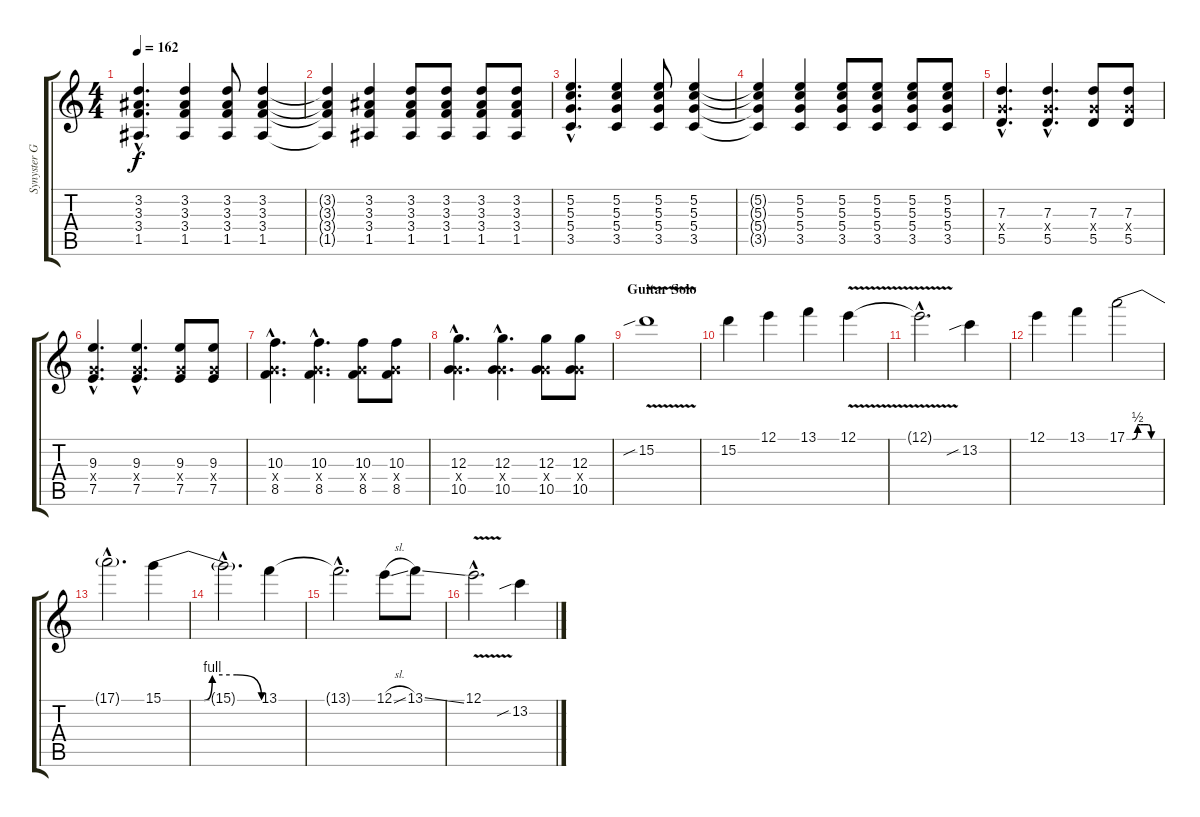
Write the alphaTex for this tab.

\track ("Synyster Gates" "Synyster G") {instrument distortionguitar}
\staff {score tabs}
\tuning (E4 B3 G3 D3 A2 D2) {hide}
\ts (4 4)
\tempo 162
\clef g2
\ks c
(3.2{hac} 3.3{hac} 3.4{hac} 1.5{hac}).4{d dy f} (3.2 3.3 3.4 1.5).4 (3.2 3.3 3.4 1.5).8 (3.2 3.3 3.4 1.5).4 |
(3.2{t} 3.3{t} 3.4{t} 1.5{t}).4 (3.2 3.3 3.4 1.5).4 (3.2 3.3 3.4 1.5).8 (3.2 3.3 3.4 1.5).8 (3.2 3.3 3.4 1.5).8 (3.2 3.3 3.4 1.5).8 |
(5.2{hac} 5.3{hac} 5.4{hac} 3.5{hac}).4{d} (5.2 5.3 5.4 3.5).4 (5.2 5.3 5.4 3.5).8 (5.2 5.3 5.4 3.5).4 |
(5.2{t} 5.3{t} 5.4{t} 3.5{t}).4 (5.2 5.3 5.4 3.5).4 (5.2 5.3 5.4 3.5).8 (5.2 5.3 5.4 3.5).8 (5.2 5.3 5.4 3.5).8 (5.2 5.3 5.4 3.5).8 |
(7.3{hac} 5.4{hac x} 5.5{hac}).4{d} (7.3{hac} 5.4{hac x} 5.5{hac}).4{d} (7.3 5.4{x} 5.5).8 (7.3 5.4{x} 5.5).8 |
(9.3{hac} 5.4{hac x} 7.5{hac}).4{d} (9.3{hac} 5.4{hac x} 7.5{hac}).4{d} (9.3 5.4{x} 7.5).8 (9.3 5.4{x} 7.5).8 |
(10.3{hac} 5.4{hac x} 8.5{hac}).4{d} (10.3{hac} 5.4{hac x} 8.5{hac}).4{d} (10.3 5.4{x} 8.5).8 (10.3 5.4{x} 8.5).8 |
(12.3{hac} 5.4{hac x} 10.5{hac}).4{d} (12.3{hac} 5.4{hac x} 10.5{hac}).4{d} (12.3 5.4{x} 10.5).8 (12.3 5.4{x} 10.5).8 |
\section ("" "Guitar Solo")
15.2{v sib}.1{instrument overdrivenguitar} |
15.2.4 12.1.4 13.1.4 12.1{v}.4 |
12.1{hac t}.2{d} 13.2{sib}.4 |
12.1.4 13.1.4 17.1{be (custom 0 0 10 0 20 2 25 2 30 2 40 2 45 0 50 0 56 0 60 0)}.2 |
17.1{hac t}.2{d} 15.1{be (custom 0 0 15 0 25 0 30 4 45 4 60 0)}.4 |
15.1{hac t}.2{d} 13.1.4 |
13.1{hac t}.2{d} 12.1{sl}.8 13.1{ss}.8 |
12.1{v hac}.2{d} 13.2{sib}.4
